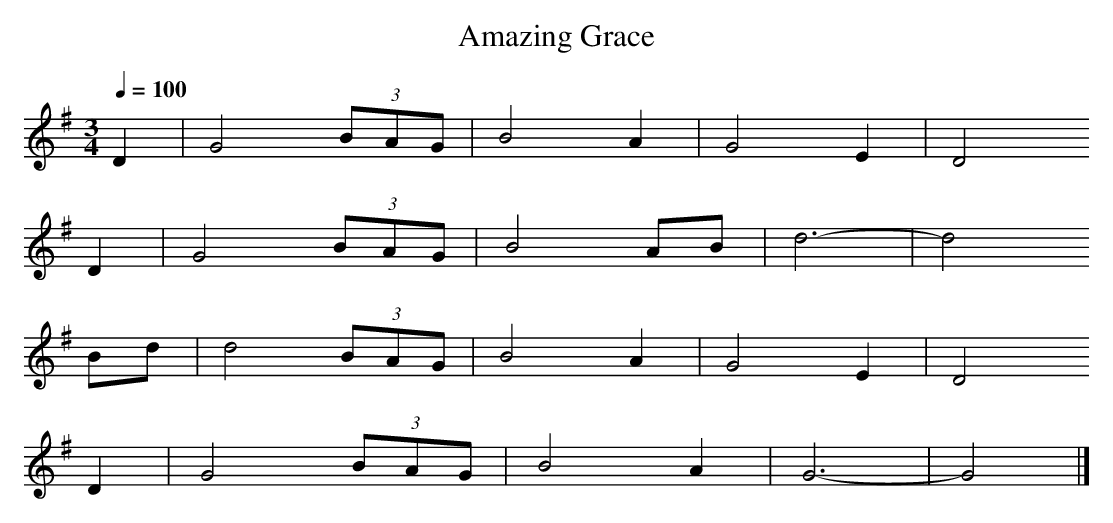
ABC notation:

X:1
T:Amazing Grace
M:3/4
L:1/4
Q:100
K:G
D | G2 (3B/A/G/ | B2A | G2E | D2
D | G2 (3B/A/G/ | B2A/B/ | d3- | d2
B/d/ | d2 (3B/A/G/ | B2A | G2E | D2
D | G2 (3B/A/G/ | B2A | G3-| G2 |]
